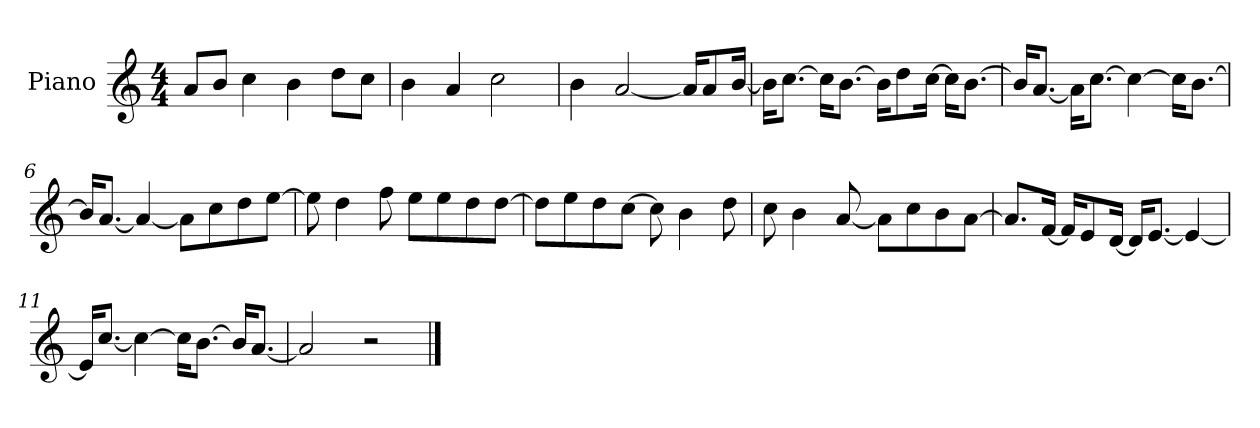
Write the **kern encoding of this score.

**kern
*part1
*staff1
*I"Piano
*I'P-no
*clefG2
*k[]
*M4/4
*MM90
=1
8a/L
8b/J
4cc\
4b\
8dd\L
8cc\J
=2
4b\
4a/
2cc\
=3
4b\
[2a/
16a/KL]
8a/
[16b/Jk
=4
16b\KL]
[8.cc\J
16cc\KL]
[8.b\J
16b\KL]
8dd\
[16cc\Jk
16cc\KL]
[8.b\J
=5
16b/KL]
[8.a/J
16a\KL]
[8.cc\J
4cc\_
16cc\KL]
[8.b\J
!!LO:LB:g=z
=6
16b/KL]
[8.a/J
4a/_
8a\L]
8cc\
8dd\
[8ee\J
=7
8ee\]
4dd\
8ff\
8ee\L
8ee\
8dd\
[8dd\J
=8
8dd\L]
8ee\
8dd\
[8cc\J
8cc\]
4b\
8dd\
=9
8cc\
4b\
[8a/
8a\L]
8cc\
8b\
[8a\J
=10
8.a/L]
[16f/Jk
16f/KL]
8e/
[16d/Jk
16d/KL]
[8.e/J
4e/_
!!LO:LB:g=z
=11
16e/KL]
[8.cc/J
4cc\_
16cc\KL]
[8.b\J
16b/KL]
[8.a/J
=12
2a/]
2r
==
*-
